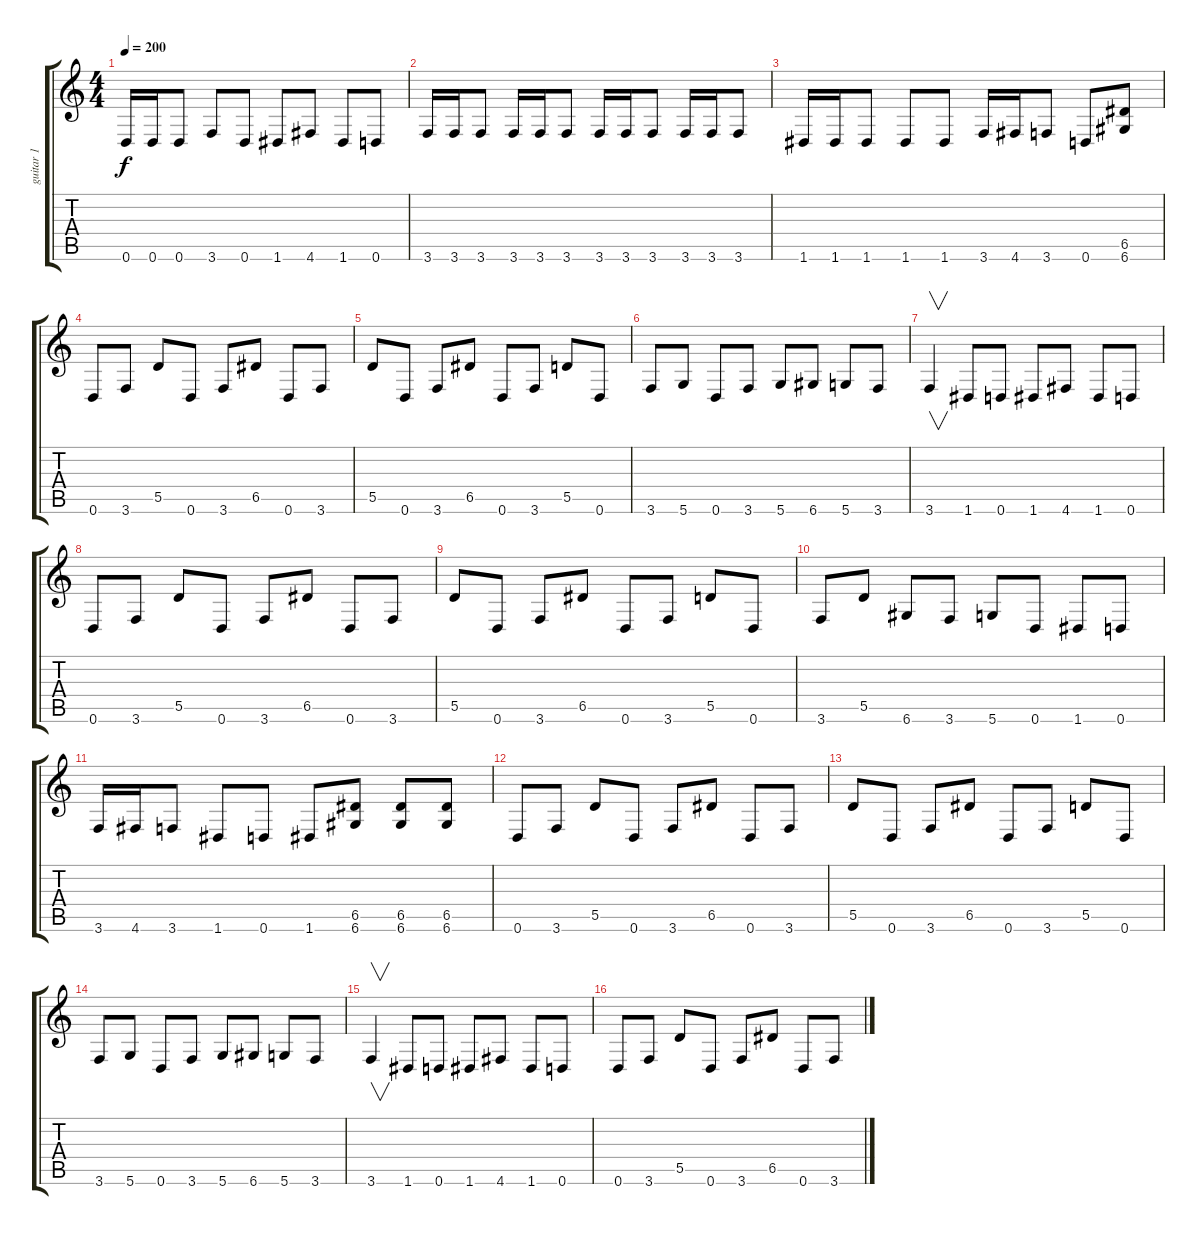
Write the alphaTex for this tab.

\track ("guitar 1" "guitar 1") {instrument distortionguitar}
\staff {score tabs}
\tuning (E4 B3 G3 D3 A2 D2) {hide}
\ts (4 4)
\tempo 200
\clef g2
\ks c
0.6.16{dy f} 0.6.16 0.6.8 3.6.8 0.6.8 1.6.8 4.6.8 1.6.8 0.6.8 |
3.6.16 3.6.16 3.6.8 3.6.16 3.6.16 3.6.8 3.6.16 3.6.16 3.6.8 3.6.16 3.6.16 3.6.8 |
1.6.16 1.6.16 1.6.8 1.6.8 1.6.8 3.6.16 4.6.16 3.6.8 0.6.8 (6.5 6.6).8 |
\section ("" "")
0.6.8 3.6.8 5.5.8 0.6.8 3.6.8 6.5.8 0.6.8 3.6.8 |
5.5.8 0.6.8 3.6.8 6.5.8 0.6.8 3.6.8 5.5.8 0.6.8 |
3.6.8 5.6.8 0.6.8 3.6.8 5.6.8 6.6.8 5.6.8 3.6.8 |
3.6.4{v} 1.6.8 0.6.8 1.6.8 4.6.8 1.6.8 0.6.8 |
0.6.8 3.6.8 5.5.8 0.6.8 3.6.8 6.5.8 0.6.8 3.6.8 |
5.5.8 0.6.8 3.6.8 6.5.8 0.6.8 3.6.8 5.5.8 0.6.8 |
3.6.8 5.5.8 6.6.8 3.6.8 5.6.8 0.6.8 1.6.8 0.6.8 |
3.6.16 4.6.16 3.6.8 1.6.8 0.6.8 1.6.8 (6.5 6.6).8 (6.5 6.6).8 (6.5 6.6).8 |
0.6.8 3.6.8 5.5.8 0.6.8 3.6.8 6.5.8 0.6.8 3.6.8 |
5.5.8 0.6.8 3.6.8 6.5.8 0.6.8 3.6.8 5.5.8 0.6.8 |
3.6.8 5.6.8 0.6.8 3.6.8 5.6.8 6.6.8 5.6.8 3.6.8 |
3.6.4{v} 1.6.8 0.6.8 1.6.8 4.6.8 1.6.8 0.6.8 |
0.6.8 3.6.8 5.5.8 0.6.8 3.6.8 6.5.8 0.6.8 3.6.8
